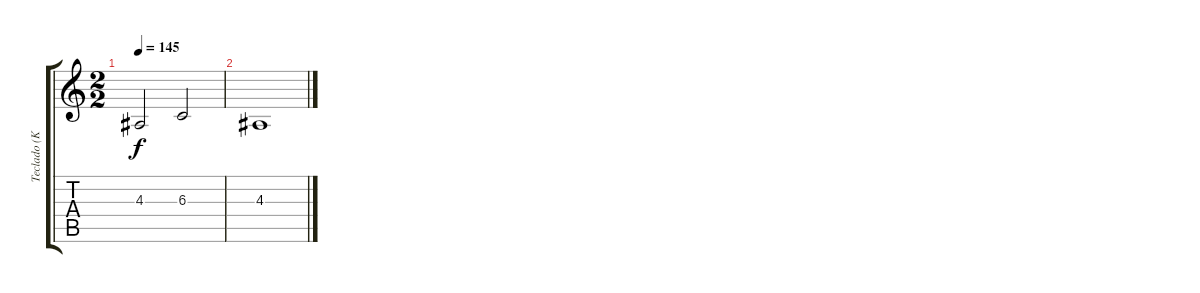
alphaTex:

\track ("Teclado (Keyboard)" "Teclado (K") {instrument pad8sweep}
\staff {score tabs}
\tuning (Eb4 Bb3 Gb3 Db3 Ab2 Eb2) {hide}
\ts (2 2)
\tempo 145
\clef g2
\ks c
4.3.2{dy f} 6.3.2 |
4.3.1
